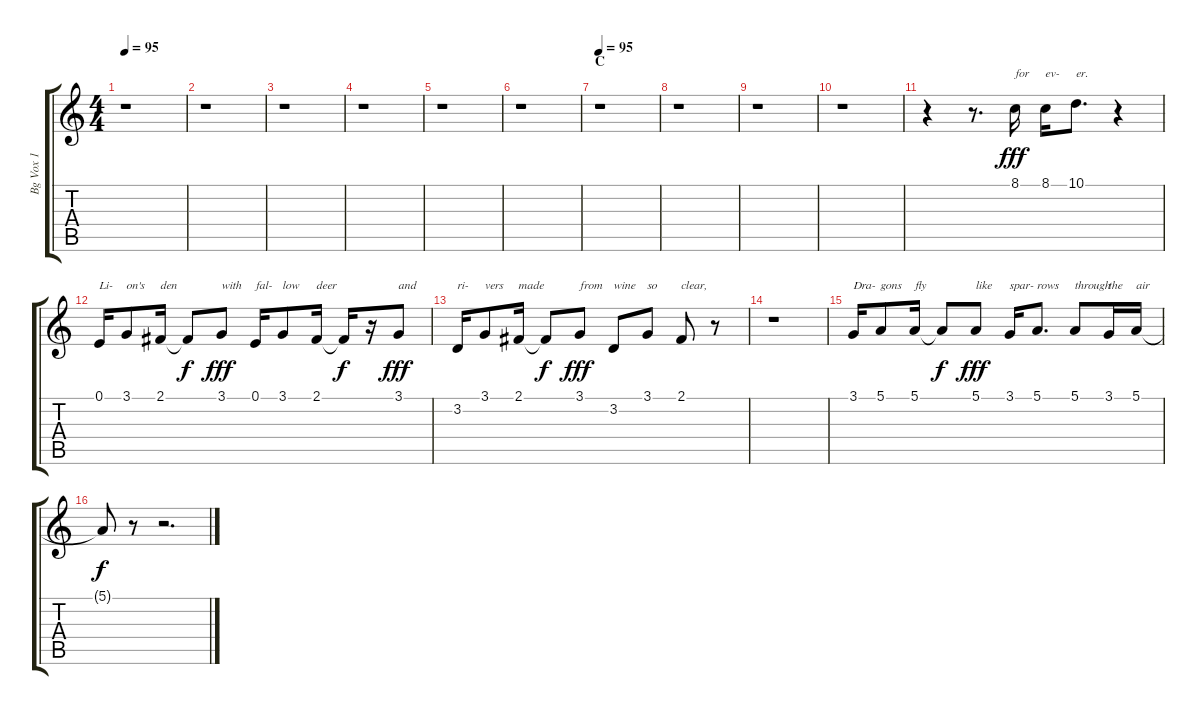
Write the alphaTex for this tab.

\track ("Bg Vox 1" "Bg Vox 1") {instrument choiraahs}
\staff {score tabs}
\tuning (E4 B3 G3 D3 A2 E2) {hide}
\ts (4 4)
\tempo 95
\clef g2
\ks c
r.1{dy fff} |
r.1 |
r.1 |
r.1 |
r.1 |
r.1 |
\section ("" "C")
\tempo 95
r.1 |
r.1 |
r.1 |
r.1 |
r.4 r.8{d} 8.1.16{txt "for"} 8.1.16{txt "ev-"} 10.1.8{d txt "er."} r.4 |
0.1.16{txt "Li-"} 3.1.8{txt "on's"} 2.1.16{txt "den"} 2.1{t}.8{dy f} 3.1.8{txt "with" dy fff} 0.1.16{txt "fal-"} 3.1.8{txt "low"} 2.1.16{txt "deer"} 2.1{t}.16{dy f} r.16 3.1.8{txt "and" dy fff} |
3.2.16{txt "ri-"} 3.1.8{txt "vers"} 2.1.16{txt "made"} 2.1{t}.8{dy f} 3.1.8{txt "from" dy fff} 3.2.8{txt "wine"} 3.1.8{txt "so"} 2.1.8{txt "clear,"} r.8 |
r.1 |
3.1.16{txt "Dra-"} 5.1.8{txt "gons"} 5.1.16{txt "fly"} 5.1{t}.8{dy f} 5.1.8{txt "like" dy fff} 3.1.16{txt "spar-"} 5.1.8{d txt "rows"} 5.1.8{txt "through"} 3.1.16{txt "the"} 5.1.16{txt "air"} |
5.1{t}.8{dy f} r.8 r.2{d}
